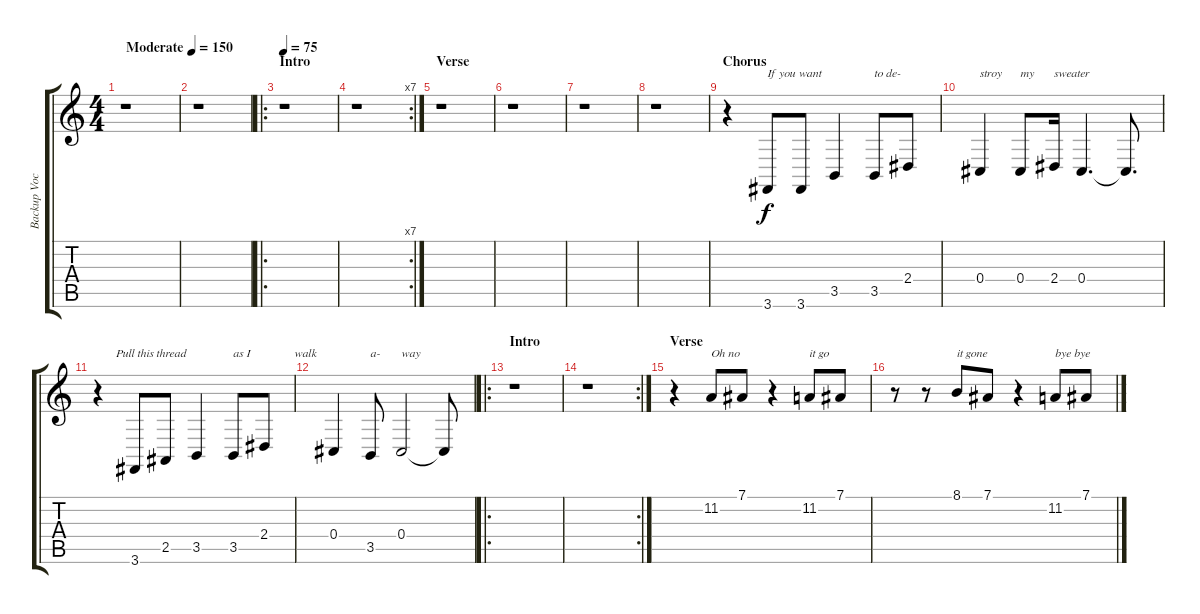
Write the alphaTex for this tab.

\track ("Backup Vocals (Matt Sharp)" "Backup Voc") {instrument sopranosax}
\staff {score tabs}
\tuning (Eb4 Bb3 Gb3 Db3 Ab2 Eb2) {hide}
\ts (4 4)
\tempo (150 "Moderate")
\clef g2
\ks c
r.1{dy f instrument sopranosax} |
r.1 |
\ro
\section ("" "Intro")
\tempo 75
r.1 |
\rc 7
r.1 |
\section ("" "Verse")
r.1 |
r.1 |
r.1 |
r.1 |
\section ("" "Chorus")
r.4 3.6.8{txt "If you want"} 3.6.8 3.5.4 3.5.8{txt "to de-"} 2.4.8 |
0.4.4{txt "stroy"} 0.4.8{txt "my"} 2.4.16{txt "sweater"} 0.4.4{d} 0.4{t}.8{d} |
r.4{txt "      Pull this thread"} 3.6.8 2.5.8 3.5.4 3.5.8{txt "as I"} 2.4.8{txt "          walk"} |
0.4.4 3.5.8{txt "a-"} 0.4.2{txt "way"} 0.4{t}.8 |
\ro
\section ("" "Intro")
r.1 |
\rc 2
r.1 |
\section ("" "Verse")
r.4 11.2.8{txt "Oh no"} 7.1.8 r.4 11.2.8{txt "it go"} 7.1.8 |
r.8 r.8 8.1.8{txt "it gone"} 7.1.8 r.4 11.2.8{txt "bye bye"} 7.1.8
